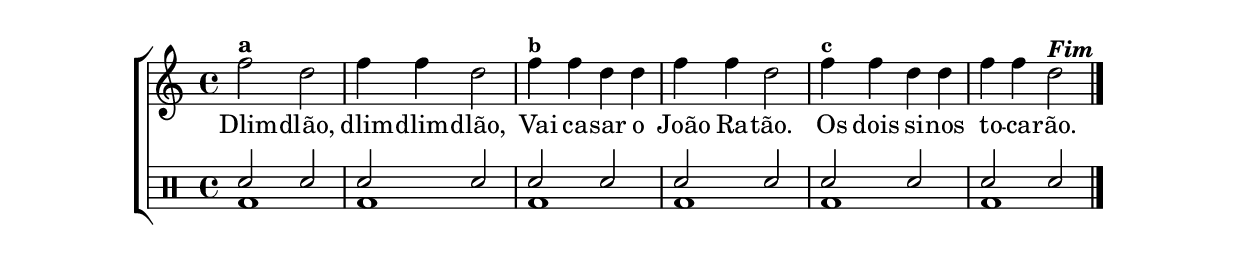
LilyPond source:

%-*- coding: utf-8 -*-

\version "2.14.2"

                                %\header {title = "variacoes sobre dlim-dlim-dlao"}


\new ChoirStaff <<


  <<
    \relative c { 
      \transpose c bes' {
        \clef treble
        \override Staff.TimeSignature #'style = #'()
        \time 4/4
        \stemDown

	g2^\markup {\bold {a}}
	e g4 g e2 
	g4^\markup {\small \bold {"b"}} g e e g g e2 
	g4^\markup {\small \bold {"c"}} g e e g g e2^\markup {\italic \bold "Fim"} 

      }

      \bar "|."


      \break



    }

    \context Lyrics \lyricmode {
      Dlim2 -- dlão, dlim4 -- dlim -- dlão,2
      Vai4 ca -- sar o João Ra -- tão.2
      Os4 dois si -- nos to -- ca -- rão.2 
      
    }
    
  >>

  \\

  \drums {

    \override Staff.TimeSignature #'style = #'()
    \time 4/4 

    \context DrumVoice = "1" { }
    \context DrumVoice = "2" {  }

    <<
      {sn2

       sn 
       sn2 sn  
       sn2
       sn  
       sn2 sn  
       sn2
       sn  
       sn2  sn  
     }
      \\
      { bd1 bd1 bd1 bd bd bd1  }
    >>


  }

>>